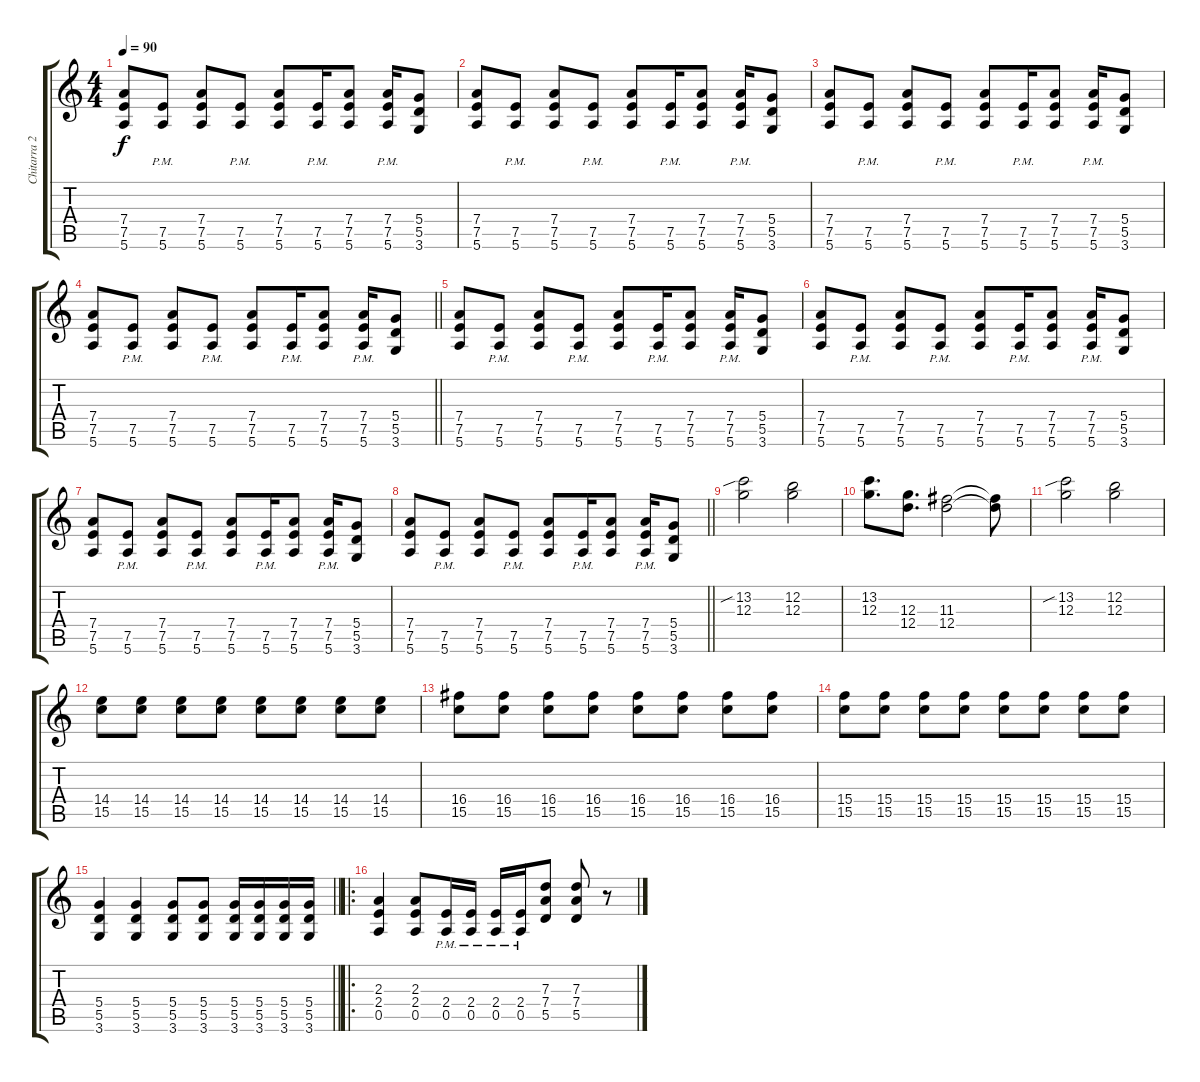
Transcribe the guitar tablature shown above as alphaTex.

\track ("Chitarra 2" "Chitarra 2") {instrument overdrivenguitar}
\staff {score tabs}
\tuning (E4 B3 G3 D3 A2 E2) {hide}
\ts (4 4)
\tempo 90
\clef g2
\ks c
(7.4 7.5 5.6).8{dy f} (7.5{pm} 5.6{pm}).8 (7.4 7.5 5.6).8 (7.5{pm} 5.6{pm}).8 (7.4 7.5 5.6).8 (7.5{pm} 5.6{pm}).16 (7.4 7.5 5.6).8 (7.4{pm} 7.5{pm} 5.6{pm}).16 (5.4 5.5 3.6).8 |
(7.4 7.5 5.6).8 (7.5{pm} 5.6{pm}).8 (7.4 7.5 5.6).8 (7.5{pm} 5.6{pm}).8 (7.4 7.5 5.6).8 (7.5{pm} 5.6{pm}).16 (7.4 7.5 5.6).8 (7.4{pm} 7.5{pm} 5.6{pm}).16 (5.4 5.5 3.6).8 |
(7.4 7.5 5.6).8 (7.5{pm} 5.6{pm}).8 (7.4 7.5 5.6).8 (7.5{pm} 5.6{pm}).8 (7.4 7.5 5.6).8 (7.5{pm} 5.6{pm}).16 (7.4 7.5 5.6).8 (7.4{pm} 7.5{pm} 5.6{pm}).16 (5.4 5.5 3.6).8 |
\barLineRight lightlight
(7.4 7.5 5.6).8 (7.5{pm} 5.6{pm}).8 (7.4 7.5 5.6).8 (7.5{pm} 5.6{pm}).8 (7.4 7.5 5.6).8 (7.5{pm} 5.6{pm}).16 (7.4 7.5 5.6).8 (7.4{pm} 7.5{pm} 5.6{pm}).16 (5.4 5.5 3.6).8 |
(7.4 7.5 5.6).8 (7.5{pm} 5.6{pm}).8 (7.4 7.5 5.6).8 (7.5{pm} 5.6{pm}).8 (7.4 7.5 5.6).8 (7.5{pm} 5.6{pm}).16 (7.4 7.5 5.6).8 (7.4{pm} 7.5{pm} 5.6{pm}).16 (5.4 5.5 3.6).8 |
(7.4 7.5 5.6).8 (7.5{pm} 5.6{pm}).8 (7.4 7.5 5.6).8 (7.5{pm} 5.6{pm}).8 (7.4 7.5 5.6).8 (7.5{pm} 5.6{pm}).16 (7.4 7.5 5.6).8 (7.4{pm} 7.5{pm} 5.6{pm}).16 (5.4 5.5 3.6).8 |
(7.4 7.5 5.6).8 (7.5{pm} 5.6{pm}).8 (7.4 7.5 5.6).8 (7.5{pm} 5.6{pm}).8 (7.4 7.5 5.6).8 (7.5{pm} 5.6{pm}).16 (7.4 7.5 5.6).8 (7.4{pm} 7.5{pm} 5.6{pm}).16 (5.4 5.5 3.6).8 |
\barLineRight lightlight
(7.4 7.5 5.6).8 (7.5{pm} 5.6{pm}).8 (7.4 7.5 5.6).8 (7.5{pm} 5.6{pm}).8 (7.4 7.5 5.6).8 (7.5{pm} 5.6{pm}).16 (7.4 7.5 5.6).8 (7.4{pm} 7.5{pm} 5.6{pm}).16 (5.4 5.5 3.6).8 |
(13.2{sib} 12.3).2 (12.2 12.3).2 |
(13.2 12.3).8{d} (12.3 12.4).8{d} (11.3 12.4).2 (11.3{t} 12.4{t}).8 |
(13.2{sib} 12.3).2 (12.2 12.3).2 |
(14.4 15.5).8 (14.4 15.5).8 (14.4 15.5).8 (14.4 15.5).8 (14.4 15.5).8 (14.4 15.5).8 (14.4 15.5).8 (14.4 15.5).8 |
(16.4 15.5).8 (16.4 15.5).8 (16.4 15.5).8 (16.4 15.5).8 (16.4 15.5).8 (16.4 15.5).8 (16.4 15.5).8 (16.4 15.5).8 |
(15.4 15.5).8 (15.4 15.5).8 (15.4 15.5).8 (15.4 15.5).8 (15.4 15.5).8 (15.4 15.5).8 (15.4 15.5).8 (15.4 15.5).8 |
\barLineRight lightlight
(5.4 5.5 3.6).4 (5.4 5.5 3.6).4 (5.4 5.5 3.6).8 (5.4 5.5 3.6).8 (5.4 5.5 3.6).16 (5.4 5.5 3.6).16 (5.4 5.5 3.6).16 (5.4 5.5 3.6).16 |
\ro
(2.3 2.4 0.5).4 (2.3 2.4 0.5).8 (2.4{pm} 0.5{pm}).16 (2.4{pm} 0.5{pm}).16 (2.4{pm} 0.5{pm}).16 (2.4{pm} 0.5{pm}).16 (7.3 7.4 5.5).8 (7.3 7.4 5.5).8 r.8
